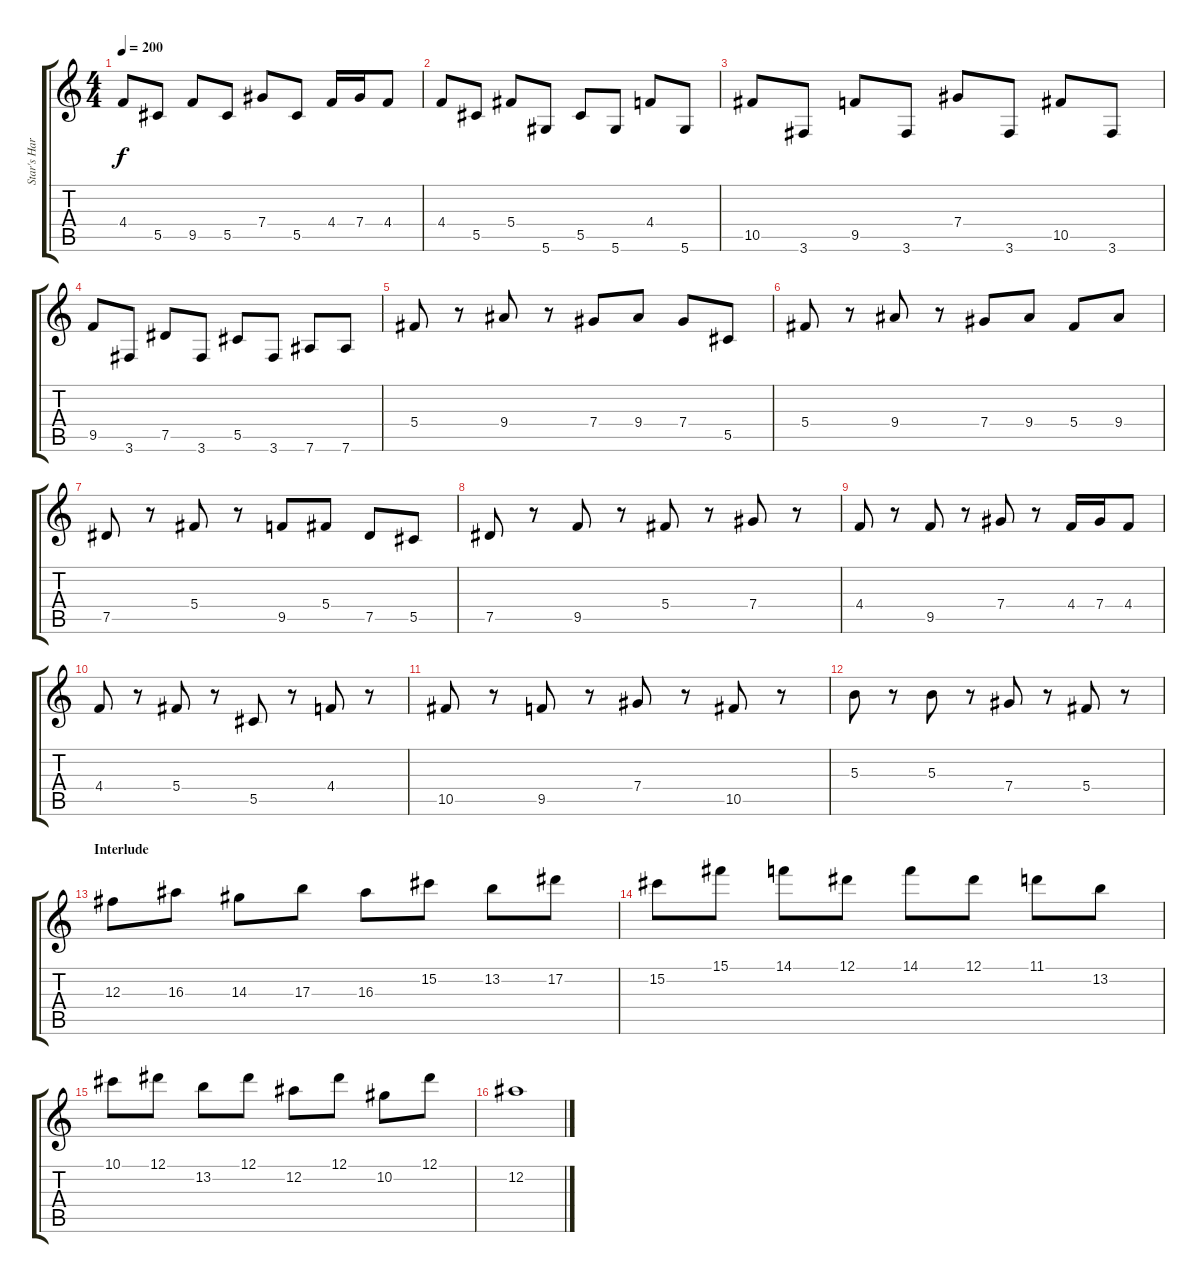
\track ("Star's Harm. and Extras" "Star's Har") {instrument overdrivenguitar}
\staff {score tabs}
\tuning (Eb4 Bb3 Gb3 Db3 Ab2 Eb2) {hide}
\ts (4 4)
\tempo 200
\clef g2
\ks c
4.4.8{dy f} 5.5.8 9.5.8 5.5.8 7.4.8 5.5.8 4.4.16 7.4.16 4.4.8 |
4.4.8 5.5.8 5.4.8 5.6.8 5.5.8 5.6.8 4.4.8 5.6.8 |
10.5.8 3.6.8 9.5.8 3.6.8 7.4.8 3.6.8 10.5.8 3.6.8 |
9.5.8 3.6.8 7.5.8 3.6.8 5.5.8 3.6.8 7.6.8 7.6.8 |
5.4.8 r.8 9.4.8 r.8 7.4.8 9.4.8 7.4.8 5.5.8 |
5.4.8 r.8 9.4.8 r.8 7.4.8 9.4.8 5.4.8 9.4.8 |
7.5.8 r.8 5.4.8 r.8 9.5.8 5.4.8 7.5.8 5.5.8 |
7.5.8 r.8 9.5.8 r.8 5.4.8 r.8 7.4.8 r.8 |
4.4.8 r.8 9.5.8 r.8 7.4.8 r.8 4.4.16 7.4.16 4.4.8 |
4.4.8 r.8 5.4.8 r.8 5.5.8 r.8 4.4.8 r.8 |
10.5.8 r.8 9.5.8 r.8 7.4.8 r.8 10.5.8 r.8 |
5.3.8 r.8 5.3.8 r.8 7.4.8 r.8 5.4.8 r.8 |
\section ("" "Interlude")
12.3.8 16.3.8 14.3.8 17.3.8 16.3.8 15.2.8 13.2.8 17.2.8 |
15.2.8 15.1.8 14.1.8 12.1.8 14.1.8 12.1.8 11.1.8 13.2.8 |
10.1.8 12.1.8 13.2.8 12.1.8 12.2.8 12.1.8 10.2.8 12.1.8 |
12.2.1{volume 16 instrument guitarharmonics}
